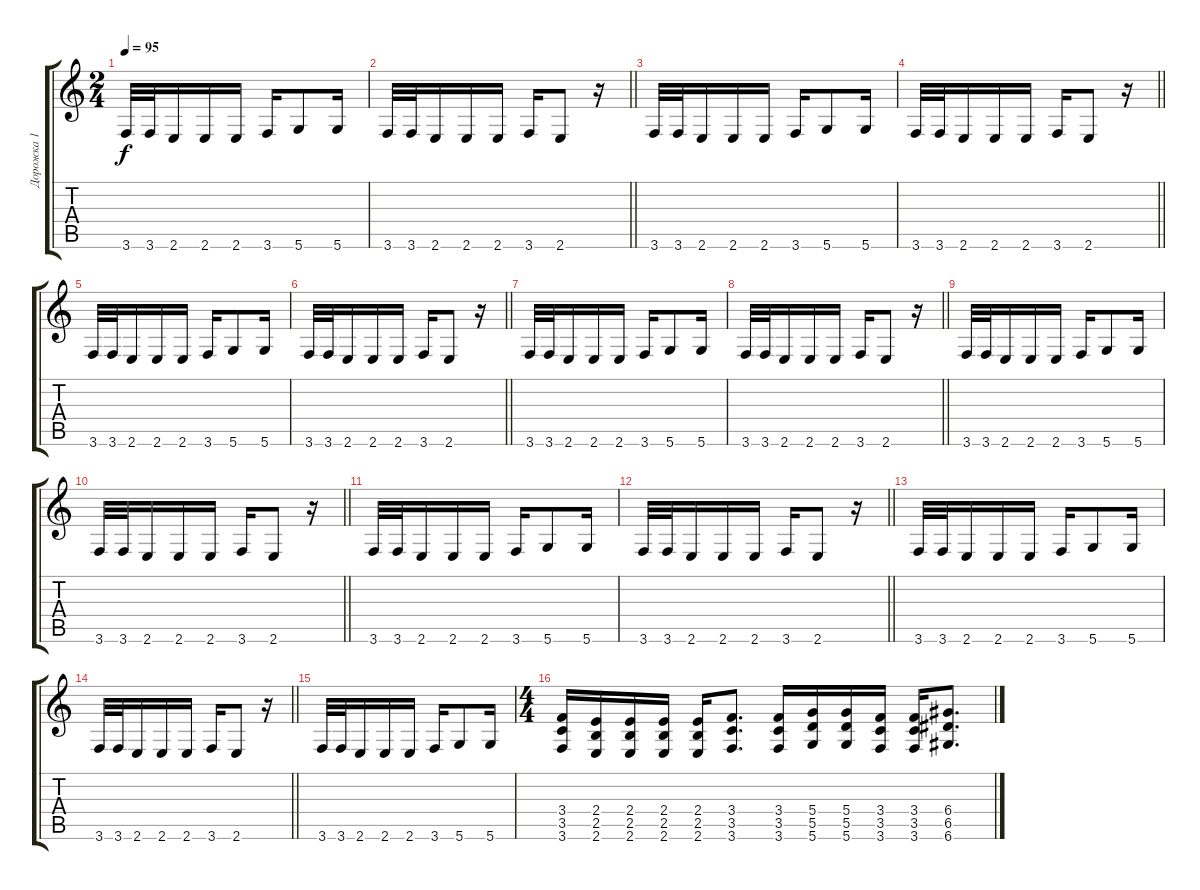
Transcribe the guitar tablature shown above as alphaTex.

\track ("Дорожка 1" "Дорожка 1") {instrument distortionguitar}
\staff {score tabs}
\tuning (E4 B3 G3 D3 A2 D2) {hide}
\ts (2 4)
\tempo 95
\clef g2
\ks c
3.6.32{dy f} 3.6.32 2.6.16 2.6.16 2.6.16 3.6.16 5.6.8 5.6.16 |
\barLineRight lightlight
3.6.32 3.6.32 2.6.16 2.6.16 2.6.16 3.6.16 2.6.8 r.16 |
3.6.32 3.6.32 2.6.16 2.6.16 2.6.16 3.6.16 5.6.8 5.6.16 |
\barLineRight lightlight
3.6.32 3.6.32 2.6.16 2.6.16 2.6.16 3.6.16 2.6.8 r.16 |
3.6.32 3.6.32 2.6.16 2.6.16 2.6.16 3.6.16 5.6.8 5.6.16 |
\barLineRight lightlight
3.6.32 3.6.32 2.6.16 2.6.16 2.6.16 3.6.16 2.6.8 r.16 |
3.6.32 3.6.32 2.6.16 2.6.16 2.6.16 3.6.16 5.6.8 5.6.16 |
\barLineRight lightlight
3.6.32 3.6.32 2.6.16 2.6.16 2.6.16 3.6.16 2.6.8 r.16 |
3.6.32 3.6.32 2.6.16 2.6.16 2.6.16 3.6.16 5.6.8 5.6.16 |
\barLineRight lightlight
3.6.32 3.6.32 2.6.16 2.6.16 2.6.16 3.6.16 2.6.8 r.16 |
3.6.32 3.6.32 2.6.16 2.6.16 2.6.16 3.6.16 5.6.8 5.6.16 |
\barLineRight lightlight
3.6.32 3.6.32 2.6.16 2.6.16 2.6.16 3.6.16 2.6.8 r.16 |
3.6.32 3.6.32 2.6.16 2.6.16 2.6.16 3.6.16 5.6.8 5.6.16 |
\barLineRight lightlight
3.6.32 3.6.32 2.6.16 2.6.16 2.6.16 3.6.16 2.6.8 r.16 |
3.6.32 3.6.32 2.6.16 2.6.16 2.6.16 3.6.16 5.6.8 5.6.16 |
\ts (4 4)
(3.4 3.5 3.6).16 (2.4 2.5 2.6).16 (2.4 2.5 2.6).16 (2.4 2.5 2.6).16 (2.4 2.5 2.6).16 (3.4 3.5 3.6).8{d} (3.4 3.5 3.6).16 (5.4 5.5 5.6).16 (5.4 5.5 5.6).16 (3.4 3.5 3.6).16 (3.4 3.5 3.6).16 (6.4 6.5 6.6).8{d}
